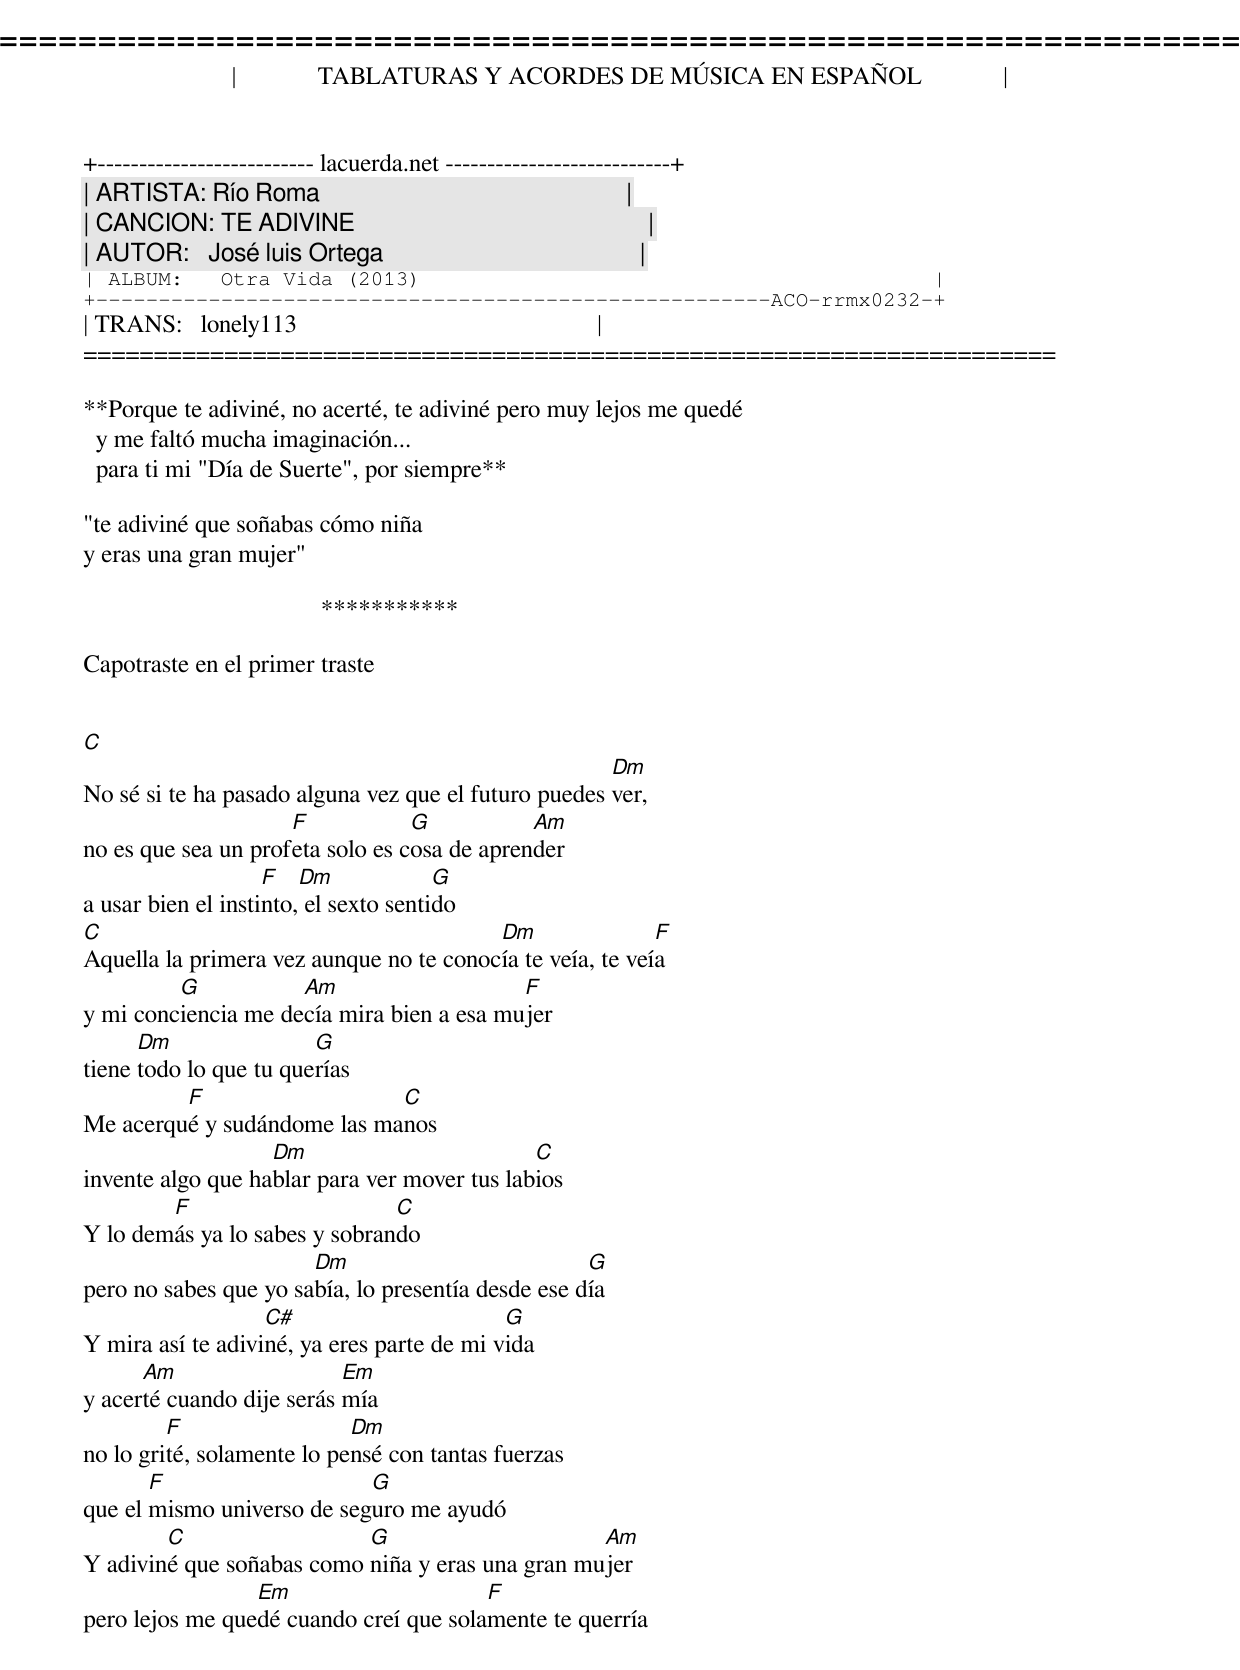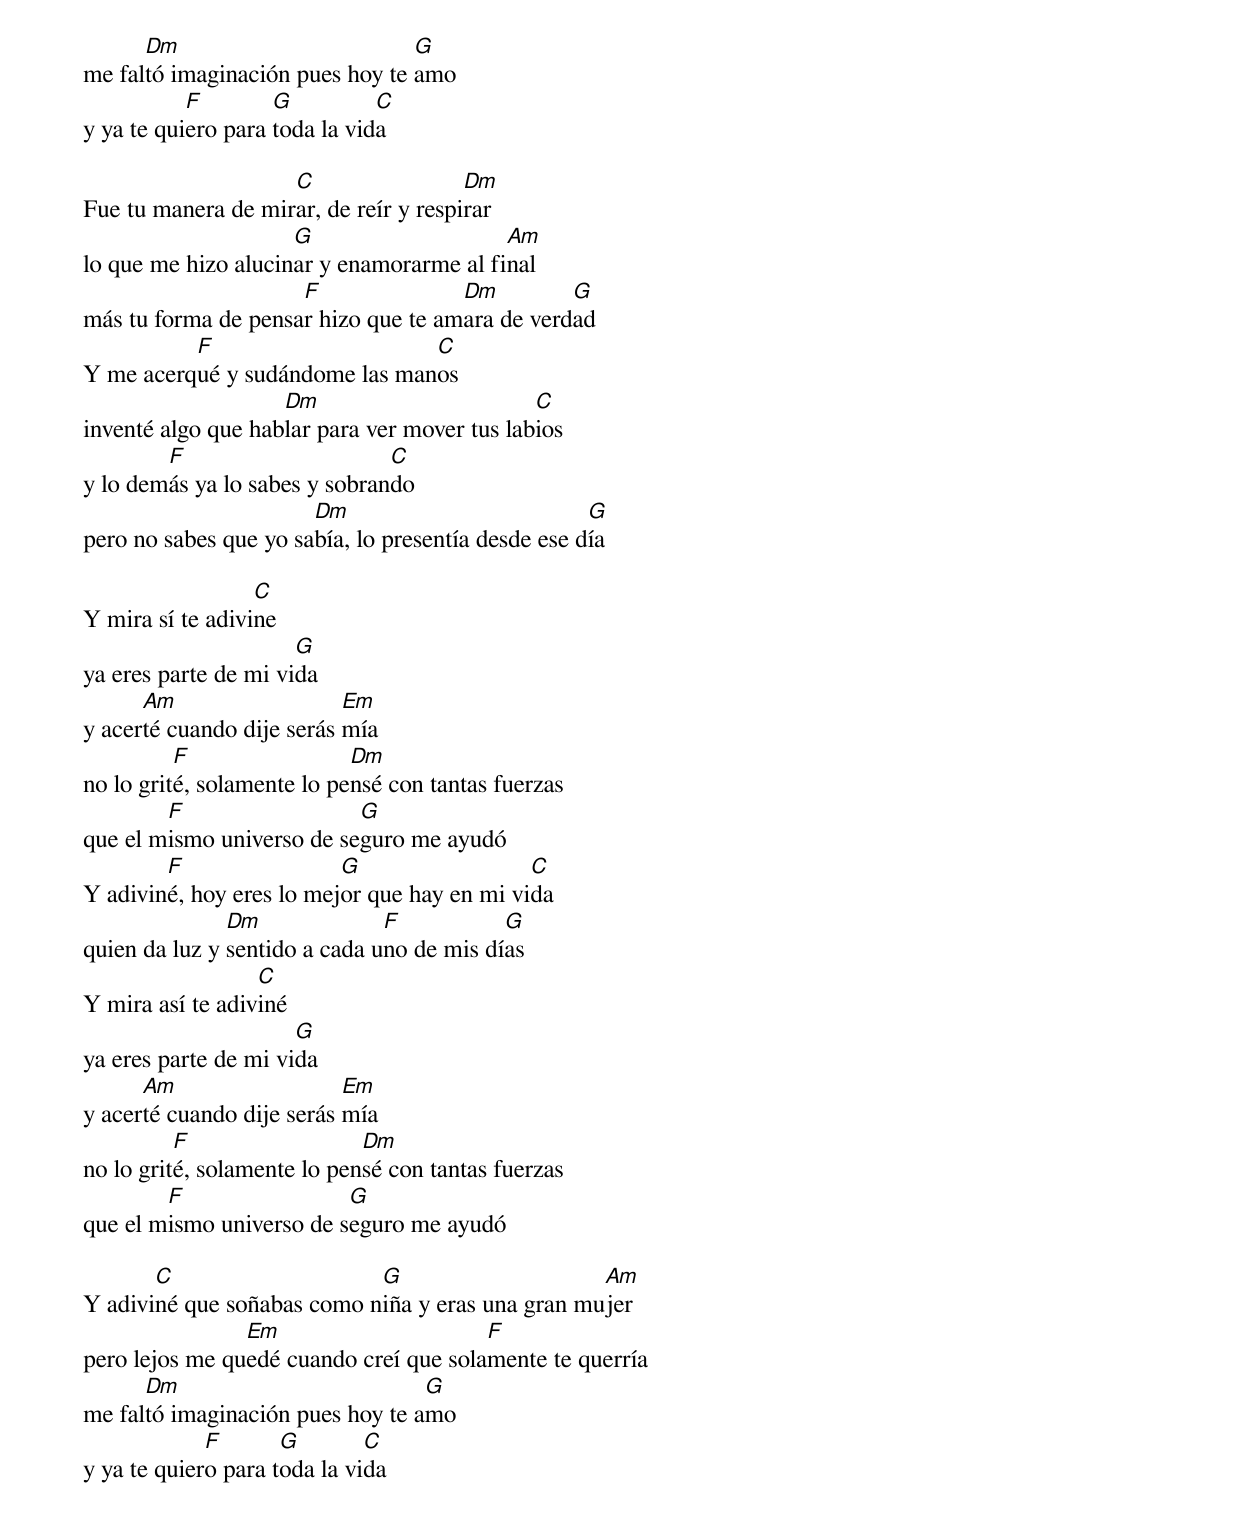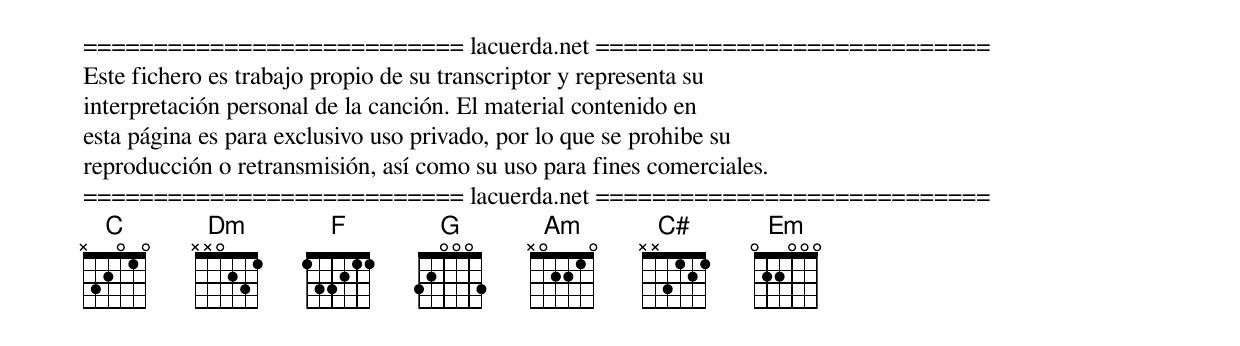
=====================================================================
|             TABLATURAS Y ACORDES DE MÚSICA EN ESPAÑOL             |
+-------------------------- lacuerda.net ---------------------------+
| ARTISTA: Río Roma                                                 |
| CANCION: TE ADIVINE                                               |
| AUTOR:   José luis Ortega                                         |
| ALBUM:   Otra Vida (2013)                                         |
+------------------------------------------------------ACO-rrmx0232-+
| TRANS:   lonely113                                                |
=====================================================================

**Porque te adiviné, no acerté, te adiviné pero muy lejos me quedé
  y me faltó mucha imaginación...
  para ti mi "Día de Suerte", por siempre**

"te adiviné que soñabas cómo niña
y eras una gran mujer"

                                      ***********

Capotraste en el primer traste


C
                                                      Dm
No sé si te ha pasado alguna vez que el futuro puedes ver,
                     F            G           Am
no es que sea un profeta solo es cosa de aprender
                    F   Dm             G
a usar bien el instinto, el sexto sentido
C                                        Dm                F
Aquella la primera vez aunque no te conocía te veía, te veía
         G           Am                    F
y mi conciencia me decía mira bien a esa mujer
      Dm                G
tiene todo lo que tu querías
         F                   C
Me acerqué y sudándome las manos
                   Dm                         C
invente algo que hablar para ver mover tus labios
        F                      C
Y lo demás ya lo sabes y sobrando
                       Dm                           G
pero no sabes que yo sabía, lo presentía desde ese día
                   C#                       G
Y mira así te adiviné, ya eres parte de mi vida
      Am                   Em
y acerté cuando dije serás mía
         F                  Dm
no lo grité, solamente lo pensé con tantas fuerzas
       F                    G
que el mismo universo de seguro me ayudó
        C                  G                      Am
Y adiviné que soñabas como niña y eras una gran mujer
                 Em                     F
pero lejos me quedé cuando creí que solamente te querría
      Dm                         G
me faltó imaginación pues hoy te amo
           F        G          C
y ya te quiero para toda la vida

                    C                  Dm
Fue tu manera de mirar, de reír y respirar
                     G                    Am
lo que me hizo alucinar y enamorarme al final
                     F               Dm         G
más tu forma de pensar hizo que te amara de verdad
          F                     C
Y me acerqué y sudándome las manos
                    Dm                        C
inventé algo que hablar para ver mover tus labios
        F                      C
y lo demás ya lo sabes y sobrando
                       Dm                           G
pero no sabes que yo sabía, lo presentía desde ese día

                  C
Y mira sí te adivine
                      G
ya eres parte de mi vida
      Am                   Em
y acerté cuando dije serás mía
          F                 Dm
no lo grité, solamente lo pensé con tantas fuerzas
        F                  G
que el mismo universo de seguro me ayudó
        F                 G                  C
Y adiviné, hoy eres lo mejor que hay en mi vida
               Dm              F           G
quien da luz y sentido a cada uno de mis días
                  C
Y mira así te adiviné
                      G
ya eres parte de mi vida
      Am                   Em
y acerté cuando dije serás mía
          F                  Dm
no lo grité, solamente lo pensé con tantas fuerzas
        F                 G
que el mismo universo de seguro me ayudó

       C                    G                     Am
Y adiviné que soñabas como niña y eras una gran mujer
                Em                      F
pero lejos me quedé cuando creí que solamente te querría
      Dm                          G
me faltó imaginación pues hoy te amo
             F       G        C
y ya te quiero para toda la vida


=========================== lacuerda.net ============================
Este fichero es trabajo propio de su transcriptor y representa su
interpretación personal de la canción. El material contenido en
esta página es para exclusivo uso privado, por lo que se prohibe su
reproducción o retransmisión, así como su uso para fines comerciales.
=========================== lacuerda.net ============================
